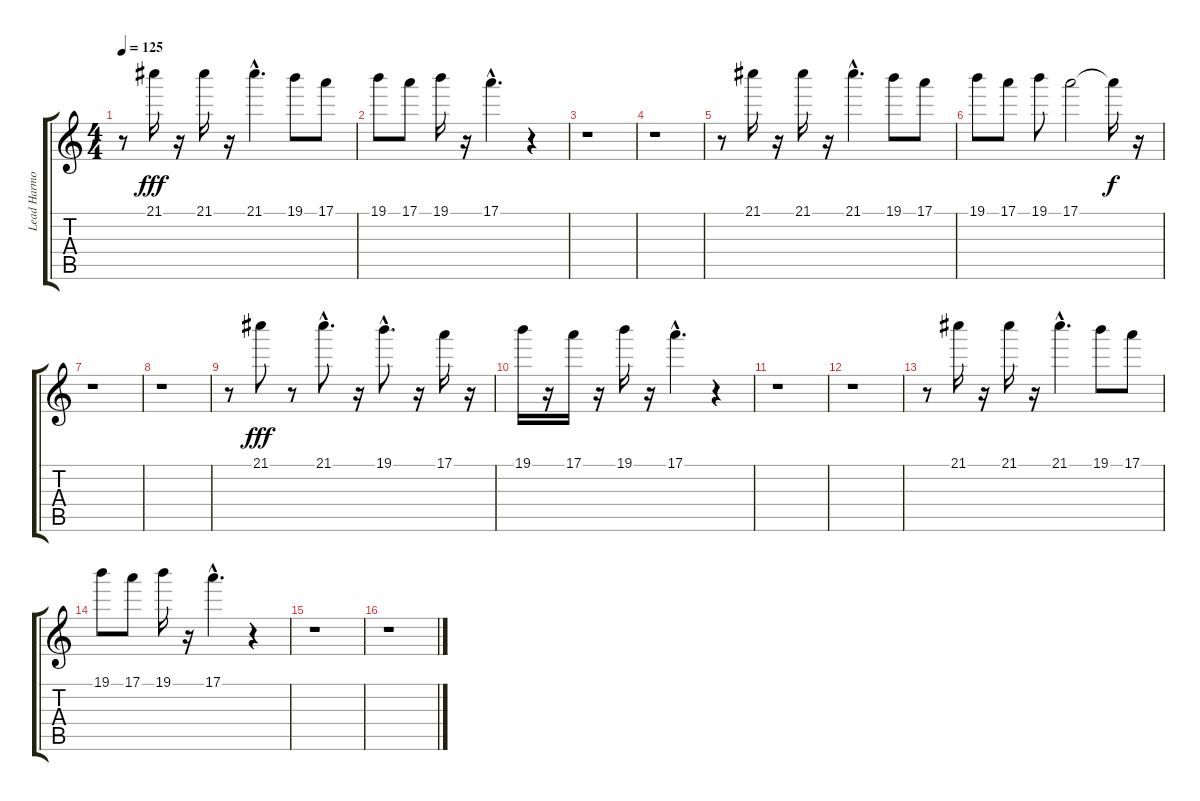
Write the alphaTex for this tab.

\track ("Lead Harmony    " "Lead Harmo") {instrument acousticguitarsteel}
\staff {score tabs}
\tuning (E4 B3 G3 D3 A2 E2) {hide}
\ts (4 4)
\tempo 125
\clef g2
\ks c
r.8{dy fff} 21.1.16 r.16 21.1.16 r.16 21.1{hac}.4{d} 19.1.8 17.1.8 |
19.1.8 17.1.8 19.1.16 r.16 17.1{hac}.4{d} r.4 |
r.1 |
r.1 |
r.8 21.1.16 r.16 21.1.16 r.16 21.1{hac}.4{d} 19.1.8 17.1.8 |
19.1.8 17.1.8 19.1.8 17.1.2 17.1{t}.16{dy f} r.16 |
r.1 |
r.1 |
r.8 21.1.8{dy fff} r.8 21.1{hac}.8{d} r.16 19.1{hac}.8{d} r.16 17.1.16 r.16 |
19.1.16 r.16 17.1.16 r.16 19.1.16 r.16 17.1{hac}.4{d} r.4 |
r.1 |
r.1 |
r.8 21.1.16 r.16 21.1.16 r.16 21.1{hac}.4{d} 19.1.8 17.1.8 |
19.1.8 17.1.8 19.1.16 r.16 17.1{hac}.4{d} r.4 |
r.1 |
r.1
